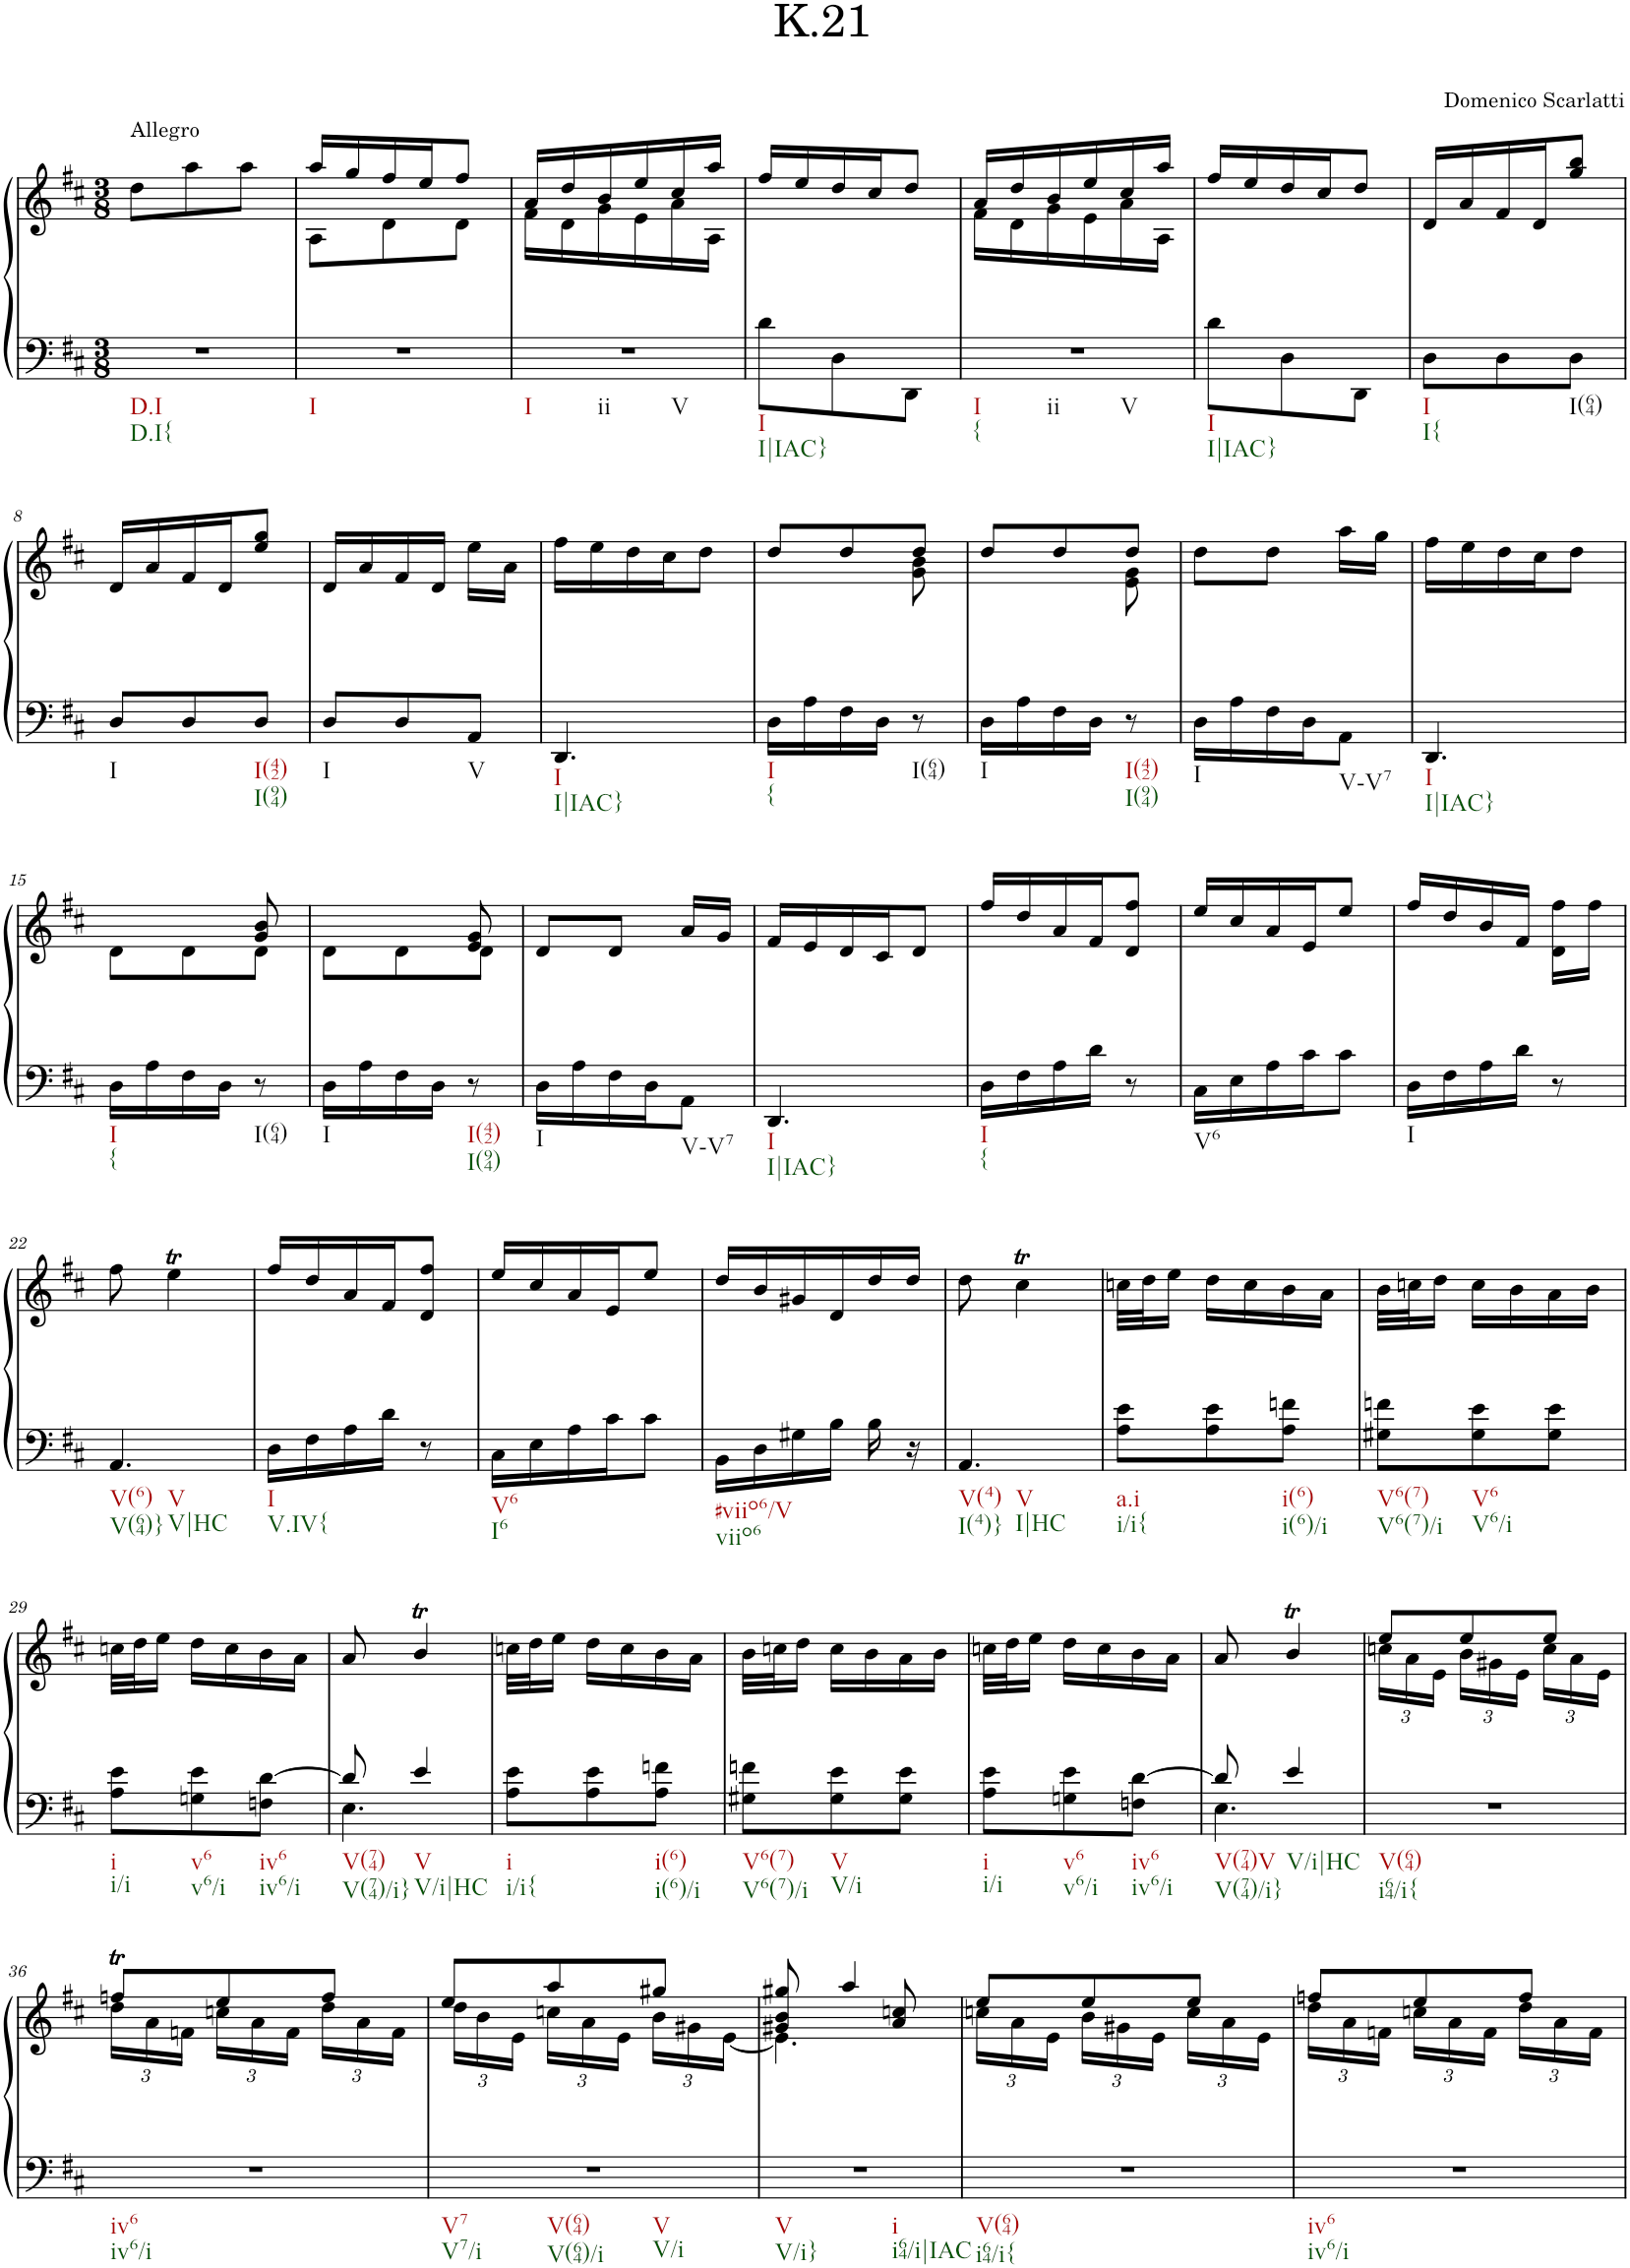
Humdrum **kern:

**kern	**kern
*part1	*part1
*staff2	*staff1
*I"Piano	*
*I'Pno.	*
*clefF4	*clefG2
*k[f#c#]	*k[f#c#]
*M3/8	*M3/8
=1	=1
!	!LO:TX:a:t=Allegro
!LO:TX:b:t=D.I	!
!LO:TX:b:t=D.I{	!
4.r	8dd\L
.	8aa\
.	8aa\J
=2	=2
*	*^
!LO:TX:b:t=I	!	!
4.r	16aa/LL	8A\L
.	16gg/	.
.	16ff#/	8d\
.	16ee/J	.
.	8ff#/J	8d\J
=3	=3	=3
!LO:TX:b:t=I	!	!
!LO:TX:b:t=ii	!	!
!LO:TX:b:t=V	!	!
4.r	16a/LL	16f#\LL
.	16dd/	16d\
.	16b/	16g\
.	16ee/	16e\
.	16cc#/	16a\
.	16aa/JJ	16A\JJ
=4	=4	=4
!LO:TX:b:t=I	!	!
!LO:TX:b:t=I|IAC}	!	!
*	*v	*v
8d\L	16ff#/LL
.	16ee/
8D\	16dd/
.	16cc#/J
8DD\J	8dd/J
=5	=5
*	*^
!LO:TX:b:t=I	!	!
!LO:TX:b:t={	!	!
!LO:TX:b:t=ii	!	!
!LO:TX:b:t=V	!	!
4.r	16a/LL	16f#\LL
.	16dd/	16d\
.	16b/	16g\
.	16ee/	16e\
.	16cc#/	16a\
.	16aa/JJ	16A\JJ
=6	=6	=6
!LO:TX:b:t=I	!	!
!LO:TX:b:t=I|IAC}	!	!
*	*v	*v
8d\L	16ff#/LL
.	16ee/
8D\	16dd/
.	16cc#/J
8DD\J	8dd/J
=7	=7
!LO:TX:b:t=I	!
!LO:TX:b:t=I{	!
8D\L	16d/LL
.	16a/
8D\	16f#/
.	16d/J
!LO:TX:b:t=I(64)	!
8D\J	8gg/ 8bb/J
!!LO:LB:g=z
=8	=8
!LO:TX:b:t=I	!
8D/L	16d/LL
.	16a/
8D/	16f#/
.	16d/J
!LO:TX:b:t=I(42)	!
!LO:TX:b:t=I(94)	!
8D/J	8ee/ 8gg/J
=9	=9
!LO:TX:b:t=I	!
8D/L	16d/LL
.	16a/
8D/	16f#/
.	16d/JJ
!LO:TX:b:t=V	!
8AA/J	16ee\LL
.	16a\JJ
=10	=10
!LO:TX:b:t=I	!
!LO:TX:b:t=I|IAC}	!
4.DD/	16ff#\LL
.	16ee\
.	16dd\
.	16cc#\J
.	8dd\J
=11	=11
*	*^
!LO:TX:b:t=I	!	!
!LO:TX:b:t={	!	!
16D\LL	8dd/L	4ryy
16A\	.	.
16F#\	8dd/	.
16D\JJ	.	.
!LO:TX:b:t=I(64)	!	!
8r	8dd/J	8g\ 8b\
=12	=12	=12
!LO:TX:b:t=I	!	!
16D\LL	8dd/L	4ryy
16A\	.	.
16F#\	8dd/	.
16D\JJ	.	.
!LO:TX:b:t=I(42)	!	!
!LO:TX:b:t=I(94)	!	!
8r	8dd/J	8e\ 8g\
=13	=13	=13
!LO:TX:b:t=I	!	!
*	*v	*v
16D\LL	8dd\L
16A\	.
16F#\	8dd\J
16D\J	.
!LO:TX:b:t=V-V7	!
8AA\J	16aa\LL
.	16gg\JJ
=14	=14
!LO:TX:b:t=I	!
!LO:TX:b:t=I|IAC}	!
4.DD/	16ff#\LL
.	16ee\
.	16dd\
.	16cc#\J
.	8dd\J
!!LO:LB:g=z
=15	=15
*	*^
!LO:TX:b:t=I	!	!
!LO:TX:b:t={	!	!
16D\LL	4ryy	8d\L
16A\	.	.
16F#\	.	8d\
16D\JJ	.	.
!LO:TX:b:t=I(64)	!	!
8r	8g/ 8b/	8d\J
=16	=16	=16
!LO:TX:b:t=I	!	!
16D\LL	4ryy	8d\L
16A\	.	.
16F#\	.	8d\
16D\JJ	.	.
!LO:TX:b:t=I(42)	!	!
!LO:TX:b:t=I(94)	!	!
8r	8e/ 8g/	8d\J
=17	=17	=17
!LO:TX:b:t=I	!	!
*	*v	*v
16D\LL	8d/L
16A\	.
16F#\	8d/J
16D\J	.
!LO:TX:b:t=V-V7	!
8AA\J	16a/LL
.	16g/JJ
=18	=18
!LO:TX:b:t=I	!
!LO:TX:b:t=I|IAC}	!
4.DD/	16f#/LL
.	16e/
.	16d/
.	16c#/J
.	8d/J
=19	=19
!LO:TX:b:t=I	!
!LO:TX:b:t={	!
16D\LL	16ff#/LL
16F#\	16dd/
16A\	16a/
16d\JJ	16f#/J
8r	8d/ 8ff#/J
=20	=20
!LO:TX:b:t=V6	!
16C#\LL	16ee/LL
16E\	16cc#/
16A\	16a/
16c#\J	16e/J
8c#\J	8ee/J
=21	=21
!LO:TX:b:t=I	!
16D\LL	16ff#/LL
16F#\	16dd/
16A\	16b/
16d\JJ	16f#/JJ
8r	16d\ 16ff#\LL
.	16ff#\JJ
!!LO:LB:g=z
=22	=22
!LO:TX:b:t=V(6)	!
!LO:TX:b:t=V(64)}	!
!LO:TX:b:t=V	!
!LO:TX:b:t=V|HC	!
4.AA/	8ff#\
.	4eeT\
=23	=23
!LO:TX:b:t=I	!
!LO:TX:b:t=V.IV{	!
16D\LL	16ff#/LL
16F#\	16dd/
16A\	16a/
16d\JJ	16f#/J
8r	8d/ 8ff#/J
=24	=24
!LO:TX:b:t=V6	!
!LO:TX:b:t=I6	!
16C#\LL	16ee/LL
16E\	16cc#/
16A\	16a/
16c#\J	16e/J
8c#\J	8ee/J
=25	=25
!LO:TX:b:t=#viio6/V	!
!LO:TX:b:t=viio6	!
16BB\LL	16dd/LL
16D\	16b/
16G#X\	16g#X/
16B\JJ	16d/
16B\	16dd/
16r	16dd/JJ
=26	=26
!LO:TX:b:t=V(4)	!
!LO:TX:b:t=I(4)}	!
!LO:TX:b:t=V	!
!LO:TX:b:t=I|HC	!
4.AA/	8dd\
.	4cc#t\
=27	=27
!LO:TX:b:t=a.i	!
!LO:TX:b:t=i/i{	!
8A\ 8e\L	32ccn\LLL
.	32dd\J
.	16ee\JJ
8A\ 8e\	16dd\LL
.	16cc\
!LO:TX:b:t=i(6)	!
!LO:TX:b:t=i(6)/i	!
8A\ 8fn\J	16b\
.	16a\JJ
=28	=28
!LO:TX:b:t=V6(7)	!
!LO:TX:b:t=V6(7)/i	!
8G#X\ 8fn\L	32b\LLL
.	32ccn\J
.	16dd\JJ
!LO:TX:b:t=V6	!
!LO:TX:b:t=V6/i	!
8G#\ 8e\	16cc\LL
.	16b\
8G#\ 8e\J	16a\
.	16b\JJ
!!LO:LB:g=z
=29	=29
!LO:TX:b:t=i	!
!LO:TX:b:t=i/i	!
8A\ 8e\L	32ccn\LLL
.	32dd\J
.	16ee\JJ
!LO:TX:b:t=v6	!
!LO:TX:b:t=v6/i	!
8Gn\ 8e\	16dd\LL
.	16cc\
!LO:TX:b:t=iv6	!
!LO:TX:b:t=iv6/i	!
8Fn\ [8d\J	16b\
.	16a\JJ
=30	=30
*^	*
!LO:TX:b:t=V(74)	!	!
!LO:TX:b:t=V(74)/i}	!	!
8d/]	4.E\	8a/
!LO:TX:b:t=V	!	!
!LO:TX:b:t=V/i|HC	!	!
4e/	.	4bT/
*v	*v	*
=31	=31
!LO:TX:b:t=i	!
!LO:TX:b:t=i/i{	!
8A\ 8e\L	32ccn\LLL
.	32dd\J
.	16ee\JJ
8A\ 8e\	16dd\LL
.	16cc\
!LO:TX:b:t=i(6)	!
!LO:TX:b:t=i(6)/i	!
8A\ 8fn\J	16b\
.	16a\JJ
=32	=32
!LO:TX:b:t=V6(7)	!
!LO:TX:b:t=V6(7)/i	!
8G#X\ 8fn\L	32b\LLL
.	32ccn\J
.	16dd\JJ
!LO:TX:b:t=V	!
!LO:TX:b:t=V/i	!
8G#\ 8e\	16cc\LL
.	16b\
8G#\ 8e\J	16a\
.	16b\JJ
=33	=33
!LO:TX:b:t=i	!
!LO:TX:b:t=i/i	!
8A\ 8e\L	32ccn\LLL
.	32dd\J
.	16ee\JJ
!LO:TX:b:t=v6	!
!LO:TX:b:t=v6/i	!
8Gn\ 8e\	16dd\LL
.	16cc\
!LO:TX:b:t=iv6	!
!LO:TX:b:t=iv6/i	!
8Fn\ [8d\J	16b\
.	16a\JJ
=34	=34
*^	*
!LO:TX:b:t=V(74)V	!	!
!LO:TX:b:t=V(74)/i}	!	!
8d/]	4.E\	8a/
!LO:TX:b:t=V/i|HC	!	!
4e/	.	4bT/
*v	*v	*
=35	=35
*	*^
*	*	*Xbrackettup
!LO:TX:b:t=V(64)	!	!
!LO:TX:b:t=i64/i{	!	!
4.r	8ee/L	24ccn\LL
.	.	24a\
.	.	24e\JJ
.	8ee/	24b\LL
.	.	24g#X\
.	.	24e\JJ
.	8ee/J	24cc\LL
.	.	24a\
.	.	24e\JJ
!!LO:LB:g=z	!!
=36	=36	=36
!LO:TX:b:t=iv6	!	!
!LO:TX:b:t=iv6/i	!	!
4.r	8ffnT/L	24dd\LL
.	.	24a\
.	.	24fn\JJ
.	8ee/	24ccn\LL
.	.	24a\
.	.	24f\JJ
.	8ff/J	24dd\LL
.	.	24a\
.	.	24f\JJ
=37	=37	=37
!LO:TX:b:t=V7	!	!
!LO:TX:b:t=V7/i	!	!
!LO:TX:b:t=V(64)	!	!
!LO:TX:b:t=V(64)/i	!	!
!LO:TX:b:t=V	!	!
!LO:TX:b:t=V/i	!	!
4.r	8ee/L	24dd\LL
.	.	24b\
.	.	24e\JJ
.	8aa/	24ccn\LL
.	.	24a\
.	.	24e\JJ
.	8gg#X/J	24b\LL
.	.	24g#X\
.	.	[24e\JJ
=38	=38	=38
*	*	*^
!LO:TX:b:t=V	!	!	!
!LO:TX:b:t=V/i}	!	!	!
!LO:TX:b:t=i	!	!	!
!LO:TX:b:t=i64/i|IAC	!	!	!
4.r	8gg#X/	4.e\]	4g#X/ 4b/
.	4aa/	.	.
.	.	.	8a/ 8ccn/
=39	=39	=39	=39
!LO:TX:b:t=V(64)	!	!	!
!LO:TX:b:t=i64/i{	!	!	!
*	*	*v	*v
4.r	8ee/L	24ccn\LL
.	.	24a\
.	.	24e\JJ
.	8ee/	24b\LL
.	.	24g#X\
.	.	24e\JJ
.	8ee/J	24cc\LL
.	.	24a\
.	.	24e\JJ
=40	=40	=40
!LO:TX:b:t=iv6	!	!
!LO:TX:b:t=iv6/i	!	!
4.r	8ffn/L	24dd\LL
.	.	24a\
.	.	24fn\JJ
.	8ee/	24ccn\LL
.	.	24a\
.	.	24f\JJ
.	8ff/J	24dd\LL
.	.	24a\
.	.	24f\JJ
*	*v	*v
=	=
*-	*-
